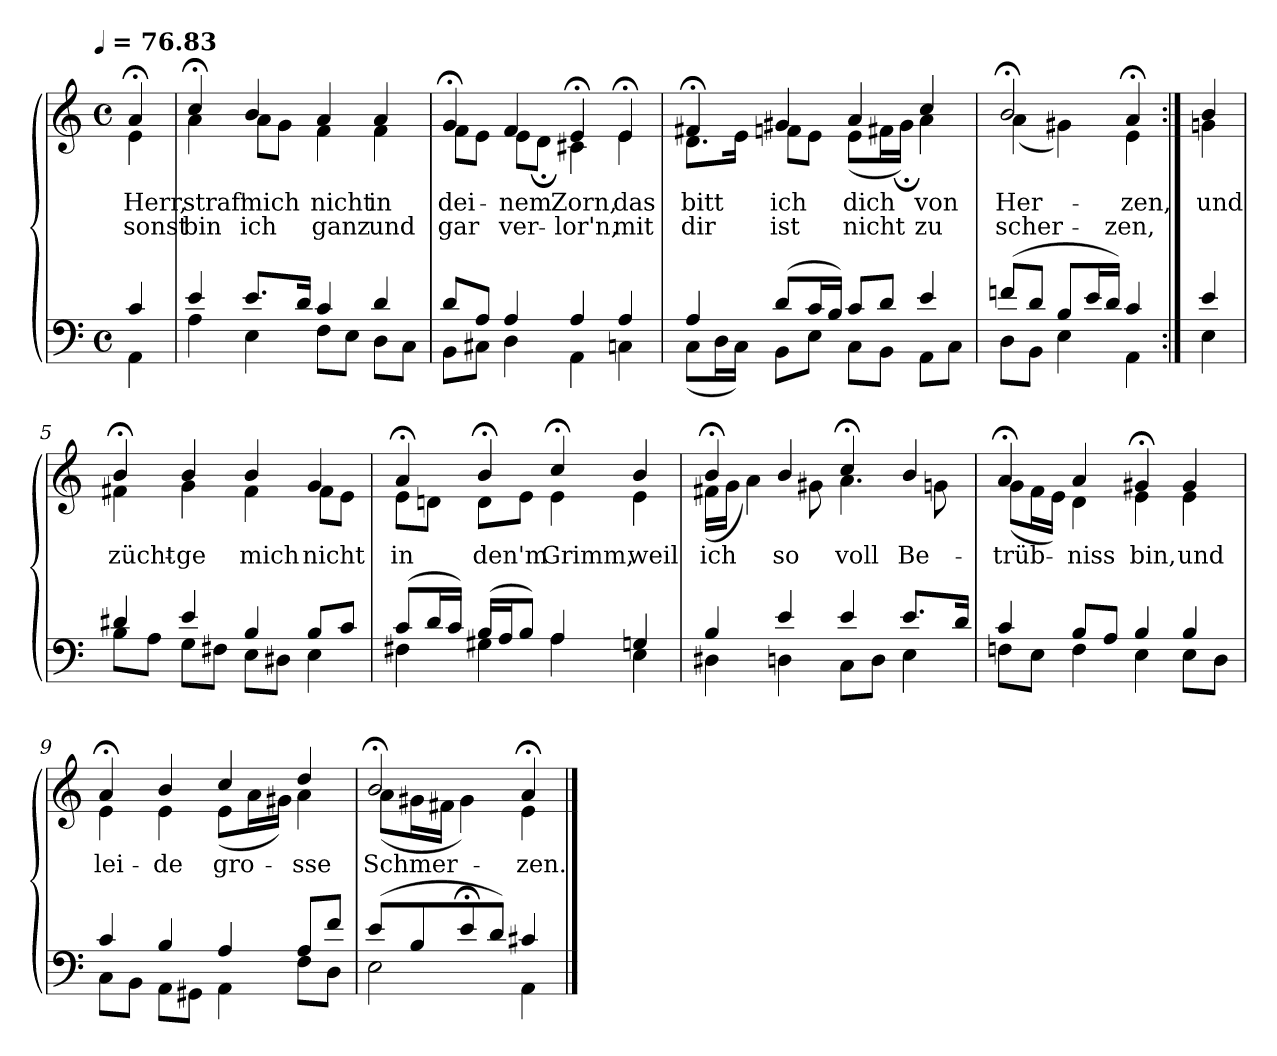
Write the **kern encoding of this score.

**kern	**kern	**text	**text	**dynam
*part1	*part1	*part1	*part1	*part1
*staff2	*staff1	*staff1	*staff1	*staff1/2
*clefF4	*clefG2	*	*	*
!!LO:TX:omd:t=[quarter] = 76.83
*M4/4	*M4/4	*	*	*
*met(c)	*met(c)	*	*	*
*MM76	*MM76	*	*	*
=	=	=	=	=
*^	*^	*	*	*
4c	4AA	4a;<	4e	Herr,	sonst	.
=1	=1	=1	=1	=1	=1	=1
4e	4A	4cc;<	4a	straf'	bin	.
8.eL	4E	4b	8aL	mich	ich	.
.	.	.	8gJ	.	.	.
16dJk	.	.	.	.	.	.
4c	8FL	4a	4f	nicht	ganz	.
.	8EJ	.	.	.	.	.
4d	8DL	4a	4f	in	und	♩ = 75
.	8CJ	.	.	.	.	.
=2	=2	=2	=2	=2	=2	=2
8dL	8BBL	4g;<	8fL	dei-	gar	.
8AJ	8C#XJ	.	8eJ	.	.	.
4A	4D	4f	8eL	-nem	ver-	♩ = 74
.	.	.	8d;J	.	.	.
4A	4AA	4e;<	4c#X	Zorn,	-lor'n,	.
4A	4Cn	4e;<	4e	das	mit	♩ = 78.4
=3	=3	=3	=3	=3	=3	=3
*	*	*MM79	*	*	*	*
4A	(8CL	4f#X;<	8.dL	bitt	dir	.
.	16DL	.	.	.	.	.
.	16CJJ)	.	16eJk	.	.	.
(8dL	8BBL	4g#X	8fnL	ich	ist	♩ = 76
16cL	8EJ	.	8eJ	.	.	.
16BJJ)	.	.	.	.	.	.
8cL	8CL	4a	(8eL	dich	nicht	♩ = 75
8dJ	8BBJ	.	16f#XL	.	.	.
.	.	.	16g#;JJ)	.	.	.
4e	8AAL	4cc	4a	von	zu	.
.	8CJ	.	.	.	.	.
=4	=4	=4	=4	=4	=4	=4
*	*	*MM75	*	*	*	*
(8fnL	8DL	2b;<	(4a	Her-	scher-	.
8dJ	8BBJ	.	.	.	.	.
8BL	4E	.	4g#X)	.	.	.
16eL	.	.	.	.	.	.
16dJJ)	.	.	.	.	.	.
4c	4AA	4a;<	4e	-zen,	-zen,	.
!!LO:LB:g=z	!!
=:|!	=:|!	=:|!	=:|!	=:|!	=:|!	=:|!
*	*	*MM72	*	*	*	*
4e	4E	4b	4gn	und	.	.
=5	=5	=5	=5	=5	=5	=5
*	*	*MM75	*	*	*	*
4d#X	8BL	4b;<	4f#X	zücht-	.	.
.	8AJ	.	.	.	.	.
4e	8GL	4b	4g	-ge	.	♩ = 76
.	8F#XJ	.	.	.	.	.
4B	8EL	4b	4f#	mich	.	.
.	8D#XJ	.	.	.	.	.
8BL	4E	4g	8f#L	nicht	.	♩ = 74
8cJ	.	.	8eJ	.	.	.
=6	=6	=6	=6	=6	=6	=6
*	*	*MM75	*	*	*	*
(8cL	4F#X	4a;<	8eL	in	.	.
16dL	.	.	8dnJ	.	.	.
16cJJ)	.	.	.	.	.	.
(16BLL	4G#X	4b;<	8dL	den'm	.	.
16AJ	.	.	.	.	.	.
8BJ)	.	.	8eJ	.	.	.
4A	4A	4cc;<	4e	Grimm,	.	.
4Gn	4E	4b	4e	weil	.	.
=7	=7	=7	=7	=7	=7	=7
4B	4D#X	4b;<	(16f#XLL	ich	.	.
.	.	.	16gJJ	.	.	.
.	.	.	4a)	.	.	.
4e	4Dn	4b	.	so	.	♩ = 74
.	.	.	8g#X	.	.	.
4e	8CL	4cc;<	4.a	voll	.	.
.	8DJ	.	.	.	.	.
8.eL	4E	4b	.	Be-	.	♩ = 71
.	.	.	8gn	.	.	.
16dJk	.	.	.	.	.	.
!!LO:LB:g=z	!!
=8	=8	=8	=8	=8	=8	=8
*	*	*MM74	*	*	*	*
4c	8FnL	4a;<	(8gL	-trüb-	.	.
.	8EJ	.	16fL	.	.	.
.	.	.	16eJJ)	.	.	.
8BL	4F	4a	4d	-niss	.	♩ = 70
8AJ	.	.	.	.	.	.
4B	4E	4g#X;<	4e	bin,	.	.
4B	8EL	4g#	4e	und	.	♩ = 72.8
.	8DJ	.	.	.	.	.
=9	=9	=9	=9	=9	=9	=9
*	*	*MM74	*	*	*	*
4c	8CL	4a;<	4e	lei-	.	.
.	8BBJ	.	.	.	.	.
4B	8AAL	4b	4e	-de	.	♩ = 73
.	8GG#XJ	.	.	.	.	.
4A	4AA	4cc	(8eL	gro-	.	♩ = 72
.	.	.	16aL	.	.	.
.	.	.	16g#XJJ)	.	.	.
8AL	8FL	4dd	4a	-sse	.	♩ = 69
8fJ	8DJ	.	.	.	.	.
=10	=10	=10	=10	=10	=10	=10
(8eL	2E	2b;<	(8aL	Schmer-	.	.
8B	.	.	16g#XL	.	.	.
.	.	.	16f#XJJ	.	.	.
8e;<	.	.	4g#)	.	.	.
8dJ)	.	.	.	.	.	.
4c#X	4AA	4a;<	4e	-zen.	.	.
*v	*v	*	*	*	*	*
*	*v	*v	*	*	*
==	==	==	==	==
*-	*-	*-	*-	*-
